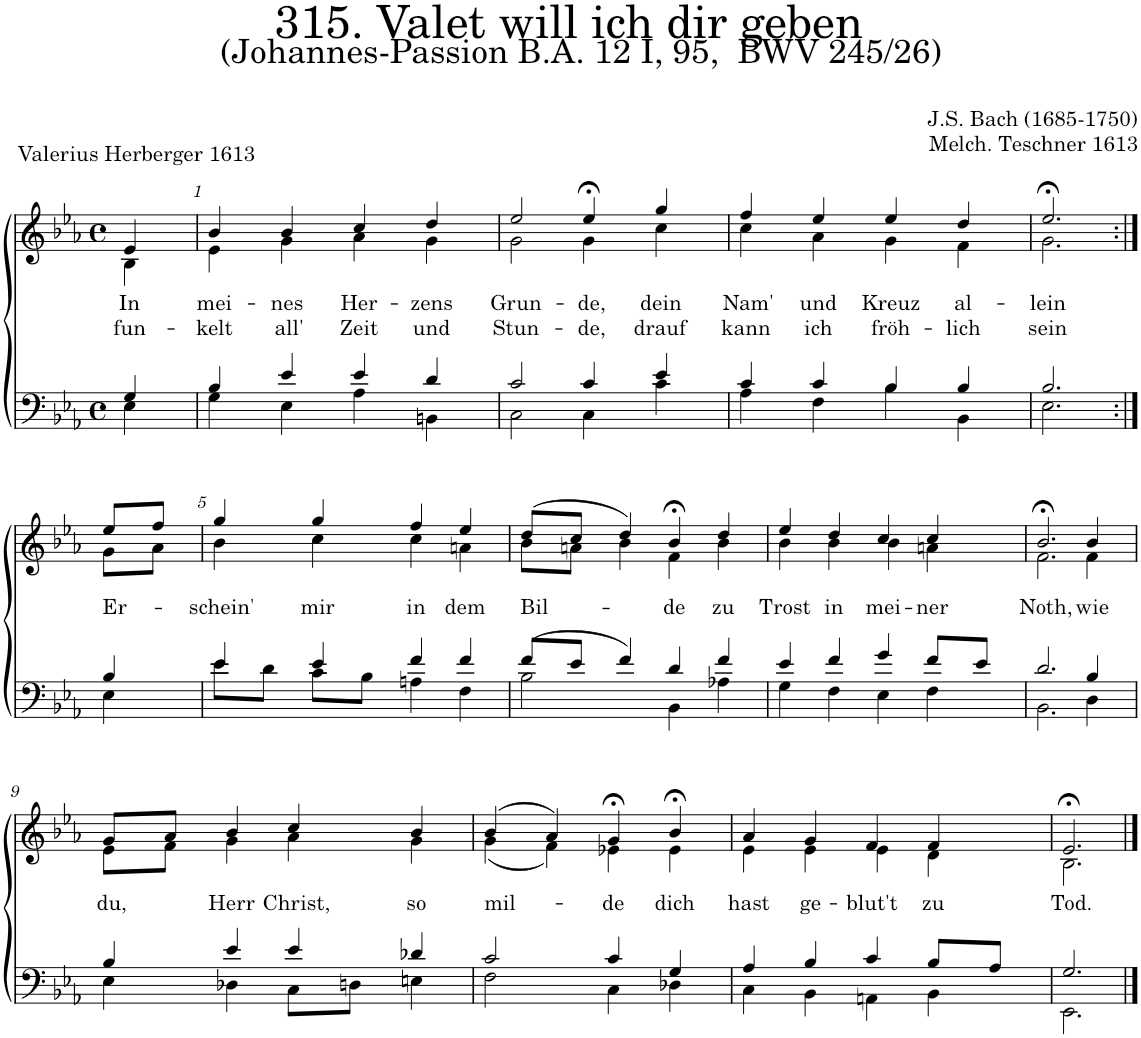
**kern	**kern	**text	**text
*part2	*part1	*part1	*part1
*staff2	*staff1	*staff1	*staff1
*I"Tenor/Bass	*I"Soprano/Alto	*	*
*clefF4	*clefG2	*	*
*k[b-e-a-]	*k[b-e-a-]	*	*
*M4/4	*M4/4	*	*
*met(c)	*met(c)	*	*
=	=	=	=
*^	*	*	*
!	!	!	!LO:LY:b	!LO:LY:b
*	*	*^	*	*
4G/	4E-\	4e-/	4B-\	In	fun-
=1	=1	=1	=1	=1	=1
!	!	!	!	!LO:LY:b	!LO:LY:b
4B-/	4G\	4b-;</	4e-\	mei-	-kelt
!	!	!	!	!LO:LY:b	!LO:LY:b
4e-/	4E-\	4b-/	4g\	-nes	all'
!	!	!	!	!LO:LY:b	!LO:LY:b
4e-/	4A-\	4cc/	4a-\	Her-	Zeit
!	!	!	!	!LO:LY:b	!LO:LY:b
4d/	4BBn\	4dd/	4g\	-zens	und
=2	=2	=2	=2	=2	=2
!	!	!	!	!LO:LY:b	!LO:LY:b
2c/	2C\	2ee-/	2g\	Grun-	Stun-
!	!	!	!	!LO:LY:b	!LO:LY:b
4c/	4C\	4ee-;<,/	4g\	-de,	-de,
!	!	!	!	!LO:LY:b	!LO:LY:b
4e-/	4c\	4gg/	4cc\	dein	drauf
=3	=3	=3	=3	=3	=3
!	!	!	!	!LO:LY:b	!LO:LY:b
4c/	4A-\	4ff/	4cc\	Nam'	kann
!	!	!	!	!LO:LY:b	!LO:LY:b
4c/	4F\	4ee-/	4a-\	und	ich
!	!	!	!	!LO:LY:b	!LO:LY:b
4B-/	4B-\	4ee-/	4g\	Kreuz	fröh-
!	!	!	!	!LO:LY:b	!LO:LY:b
4B-/	4BB-\	4dd/	4f\	al-	-lich
=4	=4	=4	=4	=4	=4
!	!	!	!	!LO:LY:b	!LO:LY:b
2.B-/	2.E-\	2.ee-;<,/	2.g\	-lein	sein
!!LO:LB:g=z	!!
=4X1:|!	=4X1:|!	=4X1:|!	=4X1:|!	=4X1:|!	=4X1:|!
!	!	!	!	!LO:LY:b	!
4B-/	4E-\	8ee-/L	8g\L	Er-	.
.	.	8ff/J	8a-\J	.	.
=5	=5	=5	=5	=5	=5
!	!	!	!	!LO:LY:b	!
4e-/	8e-\L	4gg;</	4b-\	-schein'	.
.	8d\J	.	.	.	.
!	!	!	!	!LO:LY:b	!
4e-/	8c\L	4gg/	4cc\	mir	.
.	8B-\J	.	.	.	.
!	!	!	!	!LO:LY:b	!
4f/	4An\	4ff/	4cc\	in	.
!	!	!	!	!LO:LY:b	!
4f/	4F\	4ee-/	4an\	dem	.
=6	=6	=6	=6	=6	=6
!	!	!	!	!LO:LY:b	!
(8f/L	2B-\	(8dd/L	8b-\L	Bil-	.
8e-/J	.	8cc/J	8an\J	.	.
4f/)	.	4dd/)	4b-\	.	.
!	!	!	!	!LO:LY:b	!
4d/	4BB-\	4b-;<,/	4f\	-de	.
!	!	!	!	!LO:LY:b	!
4f/	4A-X\	4dd/	4b-\	zu	.
=7	=7	=7	=7	=7	=7
!	!	!	!	!LO:LY:b	!
4e-/	4G\	4ee-;</	4b-\	Trost	.
!	!	!	!	!LO:LY:b	!
4f/	4F\	4dd/	4b-\	in	.
!	!	!	!	!LO:LY:b	!
4g/	4E-\	4cc/	4b-\	mei-	.
!	!	!	!	!LO:LY:b	!
8f/L	4F\	4cc/	4an\	-ner	.
8e-/J	.	.	.	.	.
=8	=8	=8	=8	=8	=8
!	!	!	!	!LO:LY:b	!
2.d/	2.BB-\	2.b-;<,/	2.f\	Noth,	.
!	!	!	!	!LO:LY:b	!
4B-/	4D\	4b-/	4f\	wie	.
!!LO:LB:g=z	!!
=9	=9	=9	=9	=9	=9
!	!	!	!	!LO:LY:b	!
4B-/	4E-\	8g/L	8e-\L	du,	.
.	.	8a-/J	8f\J	.	.
!	!	!	!	!LO:LY:b	!
4e-/	4D-X\	4b-/	4g\	Herr	.
!	!	!	!	!LO:LY:b	!
4e-/	8C\L	4cc/	4a-\	Christ,	.
.	8Dn\J	.	.	.	.
!	!	!	!	!LO:LY:b	!
4d-X/	4En\	4b-/	4g\	so	.
=10	=10	=10	=10	=10	=10
!	!	!	!	!LO:LY:b	!
2c/	2F\	(4b-;</	(4g\	mil-	.
.	.	4a-/)	4f\)	.	.
!	!	!	!	!LO:LY:b	!
4c/	4C\	4g;<,/	4e-X\	-de	.
!	!	!	!	!LO:LY:b	!
4G/	4D-X\	4b-;</	4e-\	dich	.
=11	=11	=11	=11	=11	=11
!	!	!	!	!LO:LY:b	!
4A-/	4C\	4a-;</	4e-\	hast	.
!	!	!	!	!LO:LY:b	!
4B-/	4BB-\	4g/	4e-\	ge-	.
!	!	!	!	!LO:LY:b	!
4c/	4AAn\	4f/	4e-\	-blut't	.
!	!	!	!	!LO:LY:b	!
8B-/L	4BB-\	4f/	4d\	zu	.
8A-/J	.	.	.	.	.
=12	=12	=12	=12	=12	=12
!	!	!	!	!LO:LY:b	!
2.G/	2.EE-\	2.e-;</	2.B-\	Tod.	.
*v	*v	*	*	*	*
*	*v	*v	*	*
==	==	==	==
*-	*-	*-	*-
